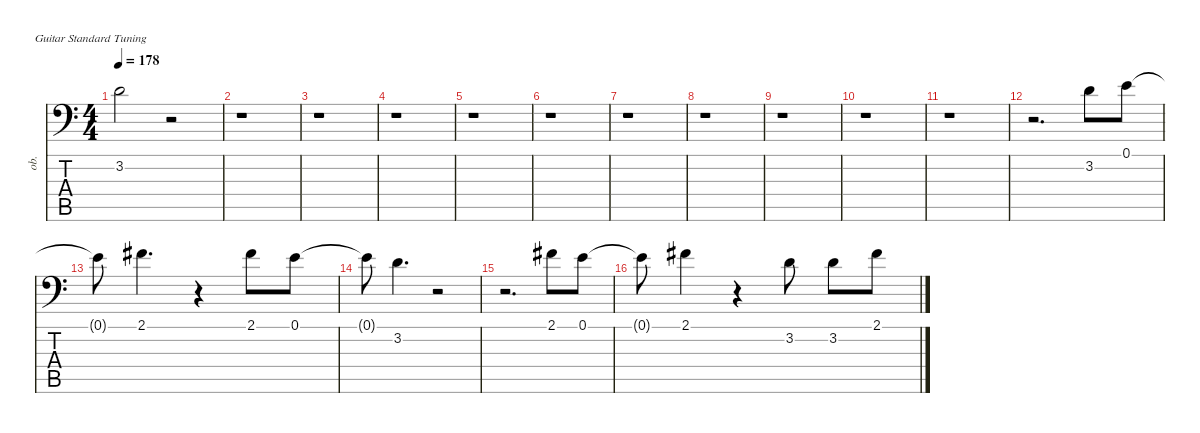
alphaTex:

\defaultSystemsLayout 4
\hideDynamics
\bracketExtendMode nobrackets
\otherSystemsTrackNameOrientation horizontal
\track ("Vocals" "ob.") {mute instrument oboe}
\staff {score tabs}
\tuning (E4 B3 G3 D3 A2 E2)
\ts (4 4)
\tempo 178
\clef f4
\ks c
3.2.2{dy fff beam Down} r.2{beam Down} |
r.1{beam Down} |
r.1{beam Down} |
r.1{beam Down} |
r.1{beam Down} |
r.1{beam Down} |
r.1{beam Down} |
r.1{beam Down} |
r.1{beam Down} |
r.1{beam Down} |
r.1{beam Down} |
r.2{d beam Down} 3.2.8{beam Down} 0.1.8{beam Down} |
0.1{t}.8{dy f beam Down} 2.1{acc #}.4{d dy fff beam Down} r.4{beam Down} 2.1{acc #}.8{beam Down} 0.1.8{beam Down} |
0.1{t}.8{dy f beam Down} 3.2.4{d dy fff beam Down} r.2{beam Down} |
r.2{d beam Down} 2.1{acc #}.8{beam Down} 0.1.8{beam Down} |
0.1{t}.8{dy f beam Down} 2.1{acc #}.4{dy fff beam Down} r.4{beam Down} 3.2.8{beam Down} 3.2.8{beam Down} 2.1{acc #}.8{dy ff beam Down}
